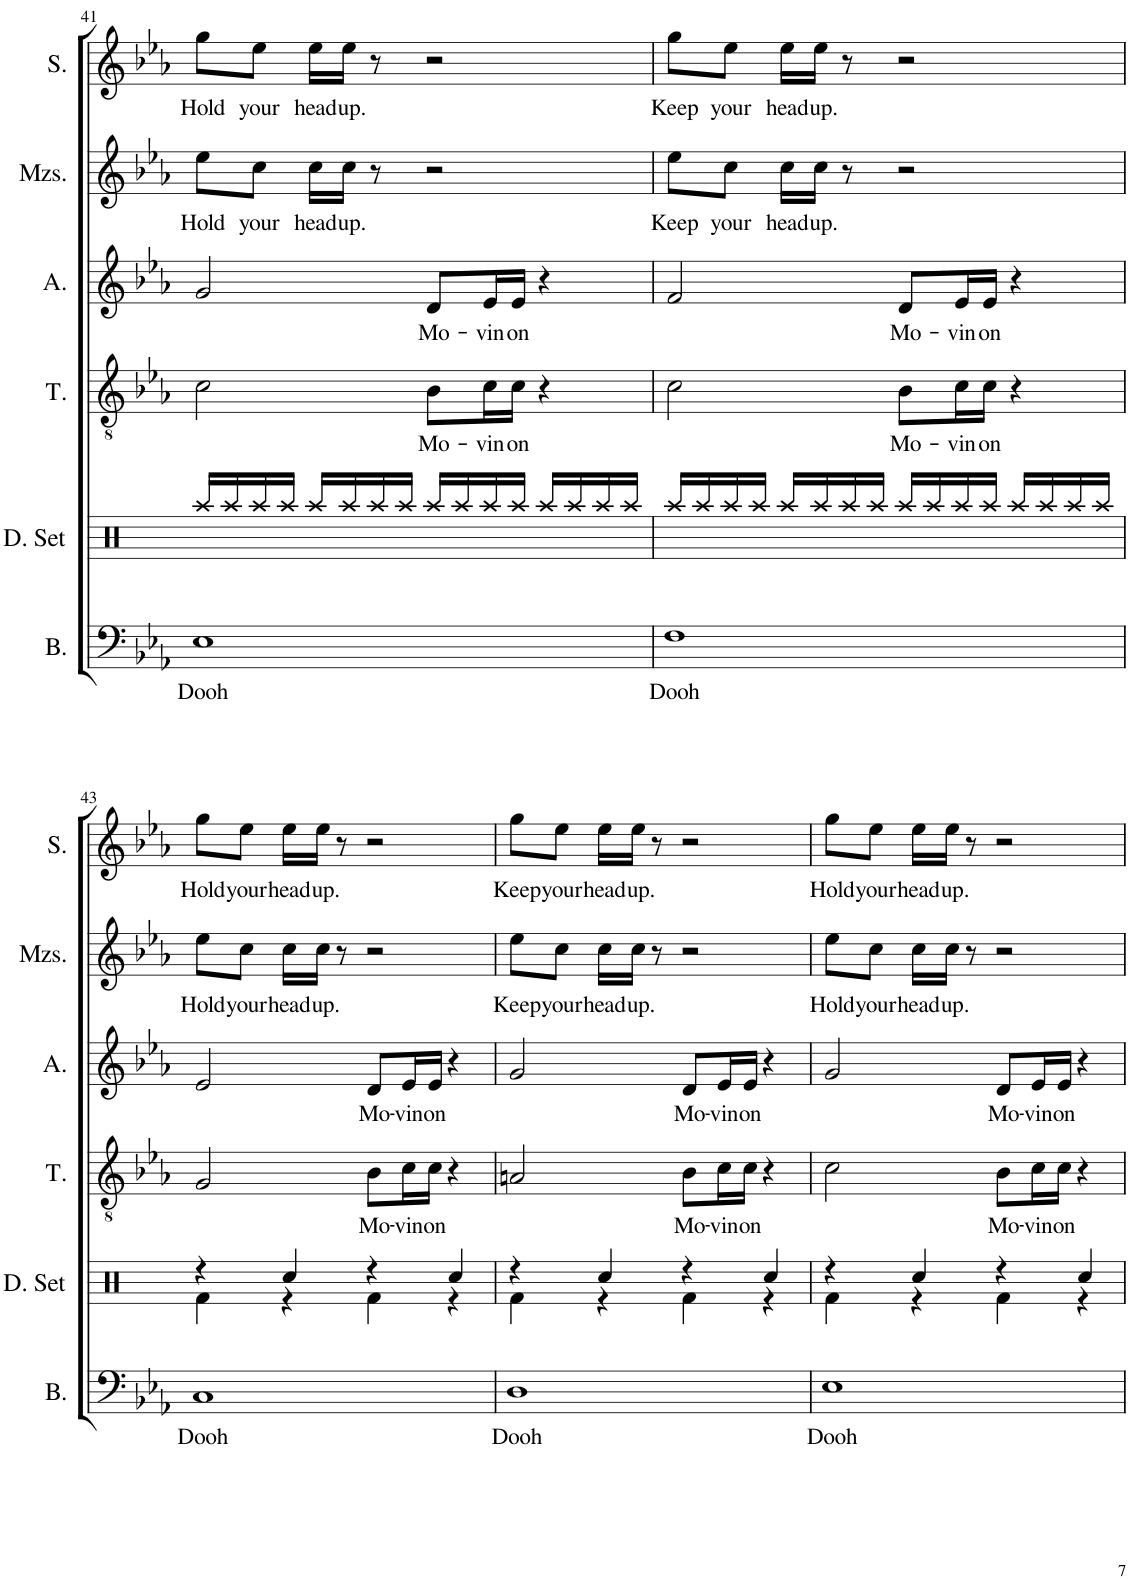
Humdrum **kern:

**kern	**text	**kern	**text	**kern	**text	**kern	**text	**kern	**text
*part5	*part5	*part4	*part4	*part3	*part3	*part2	*part2	*part1	*part1
*staff5	*staff5	*staff4	*staff4	*staff3	*staff3	*staff2	*staff2	*staff1	*staff1
*I"Bass	*	*I"Tenor	*	*I"Alto	*	*I"Mezzo-soprano	*	*I"Soprano	*
*I'B.	*	*I'T.	*	*I'A.	*	*I'Mzs.	*	*I'S.	*
!!LO:PB:g=z
*clefF4	*	*clefGv2	*	*clefG2	*	*clefG2	*	*clefG2	*
*k[b-e-a-]	*	*k[b-e-a-]	*	*k[b-e-a-]	*	*k[b-e-a-]	*	*k[b-e-a-]	*
*M4/4	*	*M4/4	*	*M4/4	*	*M4/4	*	*M4/4	*
=41	=41	=41	=41	=41	=41	=41	=41	=41	=41
!	!LO:LY:b	!	!	!	!	!	!LO:LY:b	!	!LO:LY:b
1E-	Dooh	2c\	.	2g/	.	8ee-\L	Hold	8gg\L	Hold
!	!	!	!	!	!	!	!LO:LY:b	!	!LO:LY:b
.	.	.	.	.	.	8cc\J	your	8ee-\J	your
!	!	!	!	!	!	!	!LO:LY:b	!	!LO:LY:b
.	.	.	.	.	.	16cc\LL	head	16ee-\LL	head
!	!	!	!	!	!	!	!LO:LY:b	!	!LO:LY:b
.	.	.	.	.	.	16cc\JJ	up.	16ee-\JJ	up.
.	.	.	.	.	.	8r	.	8r	.
!	!	!	!LO:LY:b	!	!LO:LY:b	!	!	!	!
.	.	8B-\L	Mo-	8d/L	Mo-	2r	.	2r	.
!	!	!	!LO:LY:b	!	!LO:LY:b	!	!	!	!
.	.	16c\L	-vin	16e-/L	-vin	.	.	.	.
!	!	!	!LO:LY:b	!	!LO:LY:b	!	!	!	!
.	.	16c\JJ	on	16e-/JJ	on	.	.	.	.
.	.	4r	.	4r	.	.	.	.	.
=42	=42	=42	=42	=42	=42	=42	=42	=42	=42
!	!LO:LY:b	!	!	!	!	!	!LO:LY:b	!	!LO:LY:b
1F	Dooh	2c\	.	2f/	.	8ee-\L	Keep	8gg\L	Keep
!	!	!	!	!	!	!	!LO:LY:b	!	!LO:LY:b
.	.	.	.	.	.	8cc\J	your	8ee-\J	your
!	!	!	!	!	!	!	!LO:LY:b	!	!LO:LY:b
.	.	.	.	.	.	16cc\LL	head	16ee-\LL	head
!	!	!	!	!	!	!	!LO:LY:b	!	!LO:LY:b
.	.	.	.	.	.	16cc\JJ	up.	16ee-\JJ	up.
.	.	.	.	.	.	8r	.	8r	.
!	!	!	!LO:LY:b	!	!LO:LY:b	!	!	!	!
.	.	8B-\L	Mo-	8d/L	Mo-	2r	.	2r	.
!	!	!	!LO:LY:b	!	!LO:LY:b	!	!	!	!
.	.	16c\L	-vin	16e-/L	-vin	.	.	.	.
!	!	!	!LO:LY:b	!	!LO:LY:b	!	!	!	!
.	.	16c\JJ	on	16e-/JJ	on	.	.	.	.
.	.	4r	.	4r	.	.	.	.	.
!!LO:LB:g=z
=43	=43	=43	=43	=43	=43	=43	=43	=43	=43
!	!LO:LY:b	!	!	!	!	!	!LO:LY:b	!	!LO:LY:b
1C	Dooh	2G/	.	2e-/	.	8ee-\L	Hold	8gg\L	Hold
!	!	!	!	!	!	!	!LO:LY:b	!	!LO:LY:b
.	.	.	.	.	.	8cc\J	your	8ee-\J	your
!	!	!	!	!	!	!	!LO:LY:b	!	!LO:LY:b
.	.	.	.	.	.	16cc\LL	head	16ee-\LL	head
!	!	!	!	!	!	!	!LO:LY:b	!	!LO:LY:b
.	.	.	.	.	.	16cc\JJ	up.	16ee-\JJ	up.
.	.	.	.	.	.	8r	.	8r	.
!	!	!	!LO:LY:b	!	!LO:LY:b	!	!	!	!
.	.	8B-\L	Mo-	8d/L	Mo-	2r	.	2r	.
!	!	!	!LO:LY:b	!	!LO:LY:b	!	!	!	!
.	.	16c\L	-vin	16e-/L	-vin	.	.	.	.
!	!	!	!LO:LY:b	!	!LO:LY:b	!	!	!	!
.	.	16c\JJ	on	16e-/JJ	on	.	.	.	.
.	.	4r	.	4r	.	.	.	.	.
=44	=44	=44	=44	=44	=44	=44	=44	=44	=44
!	!LO:LY:b	!	!	!	!	!	!LO:LY:b	!	!LO:LY:b
1D	Dooh	2An/	.	2g/	.	8ee-\L	Keep	8gg\L	Keep
!	!	!	!	!	!	!	!LO:LY:b	!	!LO:LY:b
.	.	.	.	.	.	8cc\J	your	8ee-\J	your
!	!	!	!	!	!	!	!LO:LY:b	!	!LO:LY:b
.	.	.	.	.	.	16cc\LL	head	16ee-\LL	head
!	!	!	!	!	!	!	!LO:LY:b	!	!LO:LY:b
.	.	.	.	.	.	16cc\JJ	up.	16ee-\JJ	up.
.	.	.	.	.	.	8r	.	8r	.
!	!	!	!LO:LY:b	!	!LO:LY:b	!	!	!	!
.	.	8B-\L	Mo-	8d/L	Mo-	2r	.	2r	.
!	!	!	!LO:LY:b	!	!LO:LY:b	!	!	!	!
.	.	16c\L	-vin	16e-/L	-vin	.	.	.	.
!	!	!	!LO:LY:b	!	!LO:LY:b	!	!	!	!
.	.	16c\JJ	on	16e-/JJ	on	.	.	.	.
.	.	4r	.	4r	.	.	.	.	.
=45	=45	=45	=45	=45	=45	=45	=45	=45	=45
!	!LO:LY:b	!	!	!	!	!	!LO:LY:b	!	!LO:LY:b
1E-	Dooh	2c\	.	2g/	.	8ee-\L	Hold	8gg\L	Hold
!	!	!	!	!	!	!	!LO:LY:b	!	!LO:LY:b
.	.	.	.	.	.	8cc\J	your	8ee-\J	your
!	!	!	!	!	!	!	!LO:LY:b	!	!LO:LY:b
.	.	.	.	.	.	16cc\LL	head	16ee-\LL	head
!	!	!	!	!	!	!	!LO:LY:b	!	!LO:LY:b
.	.	.	.	.	.	16cc\JJ	up.	16ee-\JJ	up.
.	.	.	.	.	.	8r	.	8r	.
!	!	!	!LO:LY:b	!	!LO:LY:b	!	!	!	!
.	.	8B-\L	Mo-	8d/L	Mo-	2r	.	2r	.
!	!	!	!LO:LY:b	!	!LO:LY:b	!	!	!	!
.	.	16c\L	-vin	16e-/L	-vin	.	.	.	.
!	!	!	!LO:LY:b	!	!LO:LY:b	!	!	!	!
.	.	16c\JJ	on	16e-/JJ	on	.	.	.	.
.	.	4r	.	4r	.	.	.	.	.
=	=	=	=	=	=	=	=	=	=
*-	*-	*-	*-	*-	*-	*-	*-	*-	*-
